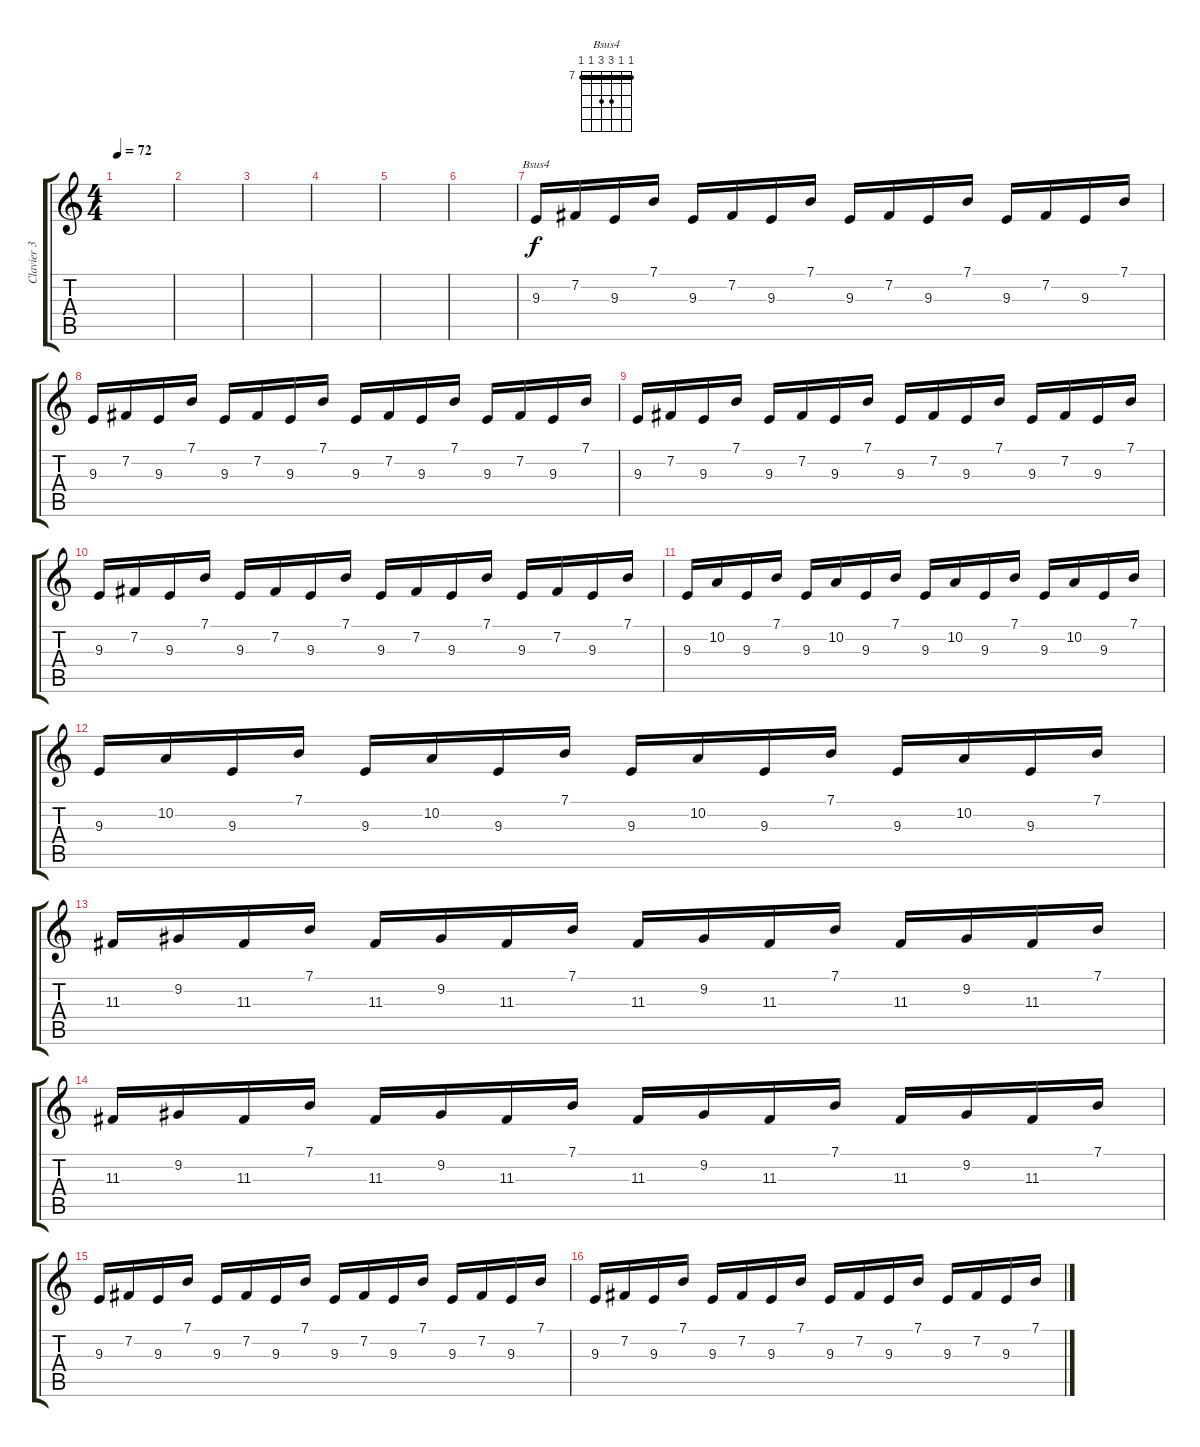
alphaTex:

\track ("Clavier 3 - Piano" "Clavier 3 ") {instrument cello}
\staff {score tabs}
\tuning (E4 B3 G3 D3 A2 E2) {hide}
\chord ("Bsus4" 7 7 9 9 7 7) {firstfret 7 barre 7}
\ts (4 4)
\tempo 72
\clef g2
\ks c
|
|
|
|
|
|
9.3.16{ch "Bsus4" volume 7} 7.2.16 9.3.16 7.1.16 9.3.16 7.2.16 9.3.16 7.1.16 9.3.16 7.2.16 9.3.16 7.1.16 9.3.16 7.2.16 9.3.16 7.1.16 |
9.3.16 7.2.16 9.3.16 7.1.16 9.3.16 7.2.16 9.3.16 7.1.16 9.3.16 7.2.16 9.3.16 7.1.16 9.3.16 7.2.16 9.3.16 7.1.16 |
9.3.16 7.2.16 9.3.16 7.1.16 9.3.16 7.2.16 9.3.16 7.1.16 9.3.16 7.2.16 9.3.16 7.1.16 9.3.16 7.2.16 9.3.16 7.1.16 |
9.3.16 7.2.16 9.3.16 7.1.16 9.3.16 7.2.16 9.3.16 7.1.16 9.3.16 7.2.16 9.3.16 7.1.16 9.3.16 7.2.16 9.3.16 7.1.16 |
9.3.16 10.2.16 9.3.16 7.1.16 9.3.16 10.2.16 9.3.16 7.1.16 9.3.16 10.2.16 9.3.16 7.1.16 9.3.16 10.2.16 9.3.16 7.1.16 |
9.3.16 10.2.16 9.3.16 7.1.16 9.3.16 10.2.16 9.3.16 7.1.16 9.3.16 10.2.16 9.3.16 7.1.16 9.3.16 10.2.16 9.3.16 7.1.16 |
11.3.16 9.2.16 11.3.16 7.1.16 11.3.16 9.2.16 11.3.16 7.1.16 11.3.16 9.2.16 11.3.16 7.1.16 11.3.16 9.2.16 11.3.16 7.1.16 |
11.3.16 9.2.16 11.3.16 7.1.16 11.3.16 9.2.16 11.3.16 7.1.16 11.3.16 9.2.16 11.3.16 7.1.16 11.3.16 9.2.16 11.3.16 7.1.16 |
9.3.16{volume 6} 7.2.16 9.3.16 7.1.16 9.3.16 7.2.16 9.3.16 7.1.16 9.3.16 7.2.16 9.3.16 7.1.16 9.3.16 7.2.16 9.3.16 7.1.16 |
9.3.16 7.2.16 9.3.16 7.1.16 9.3.16 7.2.16 9.3.16 7.1.16 9.3.16 7.2.16 9.3.16 7.1.16 9.3.16 7.2.16 9.3.16 7.1.16
